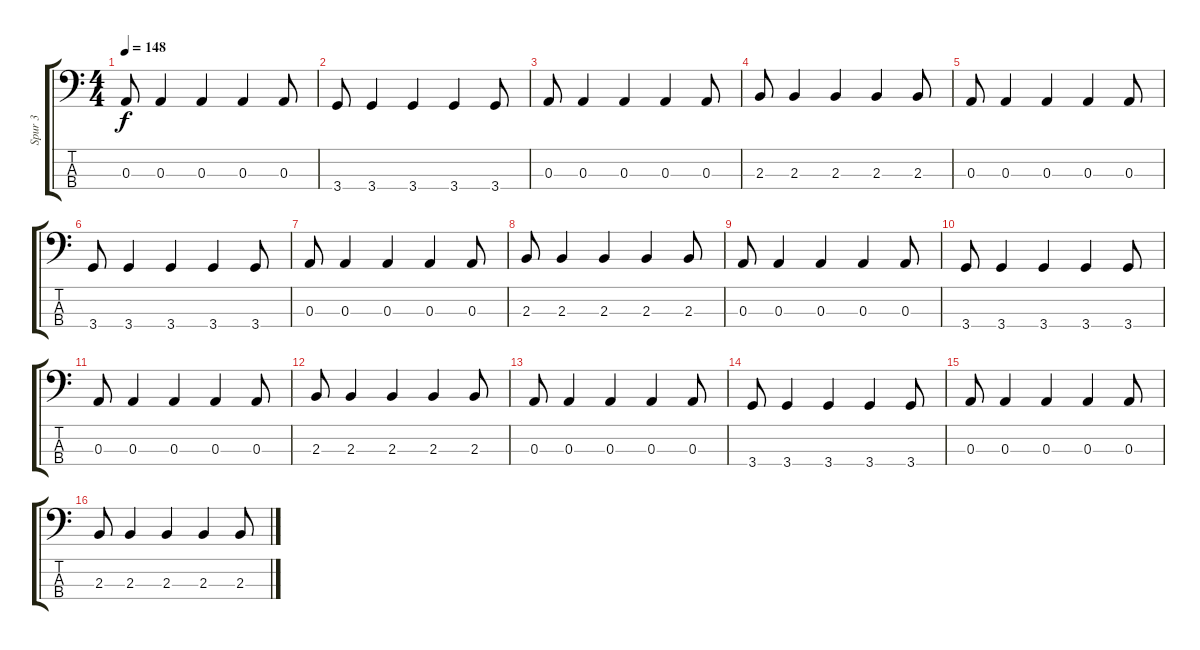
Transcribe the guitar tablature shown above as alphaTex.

\track ("Spur 3" "Spur 3") {instrument synthbass1}
\staff {score tabs}
\tuning (G2 D2 A1 E1) {hide}
\ts (4 4)
\tempo 148
\clef f4
\ks c
0.3.8{dy f} 0.3.4 0.3.4 0.3.4 0.3.8 |
3.4.8 3.4.4 3.4.4 3.4.4 3.4.8 |
0.3.8 0.3.4 0.3.4 0.3.4 0.3.8 |
2.3.8 2.3.4 2.3.4 2.3.4 2.3.8 |
0.3.8 0.3.4 0.3.4 0.3.4 0.3.8 |
3.4.8 3.4.4 3.4.4 3.4.4 3.4.8 |
0.3.8 0.3.4 0.3.4 0.3.4 0.3.8 |
2.3.8 2.3.4 2.3.4 2.3.4 2.3.8 |
0.3.8 0.3.4 0.3.4 0.3.4 0.3.8 |
3.4.8 3.4.4 3.4.4 3.4.4 3.4.8 |
0.3.8 0.3.4 0.3.4 0.3.4 0.3.8 |
2.3.8 2.3.4 2.3.4 2.3.4 2.3.8 |
0.3.8 0.3.4 0.3.4 0.3.4 0.3.8 |
3.4.8 3.4.4 3.4.4 3.4.4 3.4.8 |
0.3.8 0.3.4 0.3.4 0.3.4 0.3.8 |
2.3.8 2.3.4 2.3.4 2.3.4 2.3.8
